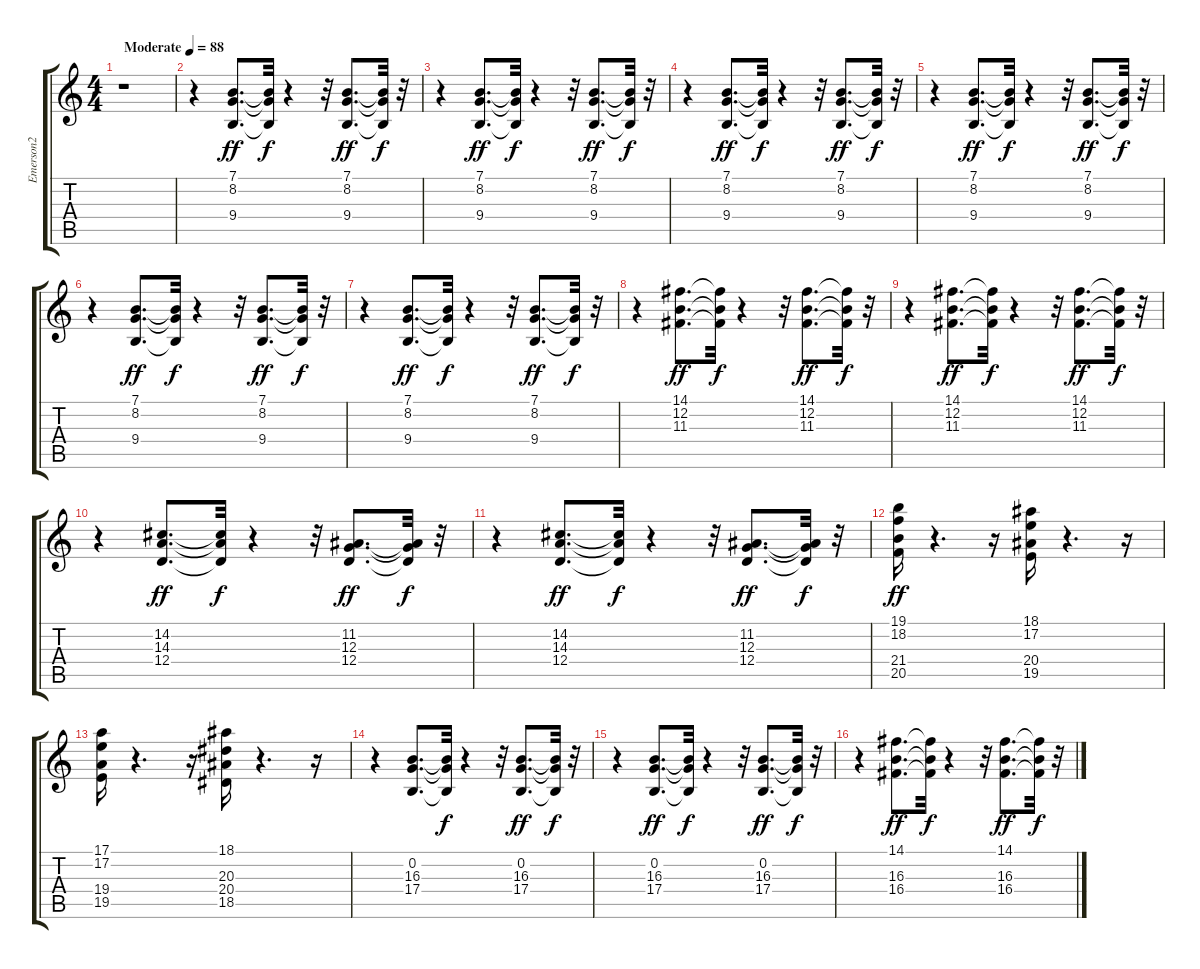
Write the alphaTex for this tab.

\track ("Emerson2" "Emerson2") {instrument percussiveorgan}
\staff {score tabs}
\tuning (E4 B3 G3 D3 A2 E2) {hide}
\ts (4 4)
\tempo (88 "Moderate")
\clef g2
\ks c
r.1{dy ff instrument percussiveorgan} |
r.4 (7.1 8.2 9.4).8{d} (7.1{t} 8.2{t} 9.4{t}).32{dy f} r.4 r.32 (7.1 8.2 9.4).8{d dy ff} (7.1{t} 8.2{t} 9.4{t}).32{dy f} r.32 |
r.4 (7.1 8.2 9.4).8{d dy ff} (7.1{t} 8.2{t} 9.4{t}).32{dy f} r.4 r.32 (7.1 8.2 9.4).8{d dy ff} (7.1{t} 8.2{t} 9.4{t}).32{dy f} r.32 |
r.4 (7.1 8.2 9.4).8{d dy ff} (7.1{t} 8.2{t} 9.4{t}).32{dy f} r.4 r.32 (7.1 8.2 9.4).8{d dy ff} (7.1{t} 8.2{t} 9.4{t}).32{dy f} r.32 |
r.4 (7.1 8.2 9.4).8{d dy ff} (7.1{t} 8.2{t} 9.4{t}).32{dy f} r.4 r.32 (7.1 8.2 9.4).8{d dy ff} (7.1{t} 8.2{t} 9.4{t}).32{dy f} r.32 |
r.4 (7.1 8.2 9.4).8{d dy ff} (7.1{t} 8.2{t} 9.4{t}).32{dy f} r.4 r.32 (7.1 8.2 9.4).8{d dy ff} (7.1{t} 8.2{t} 9.4{t}).32{dy f} r.32 |
r.4 (7.1 8.2 9.4).8{d dy ff} (7.1{t} 8.2{t} 9.4{t}).32{dy f} r.4 r.32 (7.1 8.2 9.4).8{d dy ff} (7.1{t} 8.2{t} 9.4{t}).32{dy f} r.32 |
r.4 (14.1 12.2 11.3).8{d dy ff} (14.1{t} 12.2{t} 11.3{t}).32{dy f} r.4 r.32 (14.1 12.2 11.3).8{d dy ff} (14.1{t} 12.2{t} 11.3{t}).32{dy f} r.32 |
r.4 (14.1 12.2 11.3).8{d dy ff} (14.1{t} 12.2{t} 11.3{t}).32{dy f} r.4 r.32 (14.1 12.2 11.3).8{d dy ff} (14.1{t} 12.2{t} 11.3{t}).32{dy f} r.32 |
r.4 (14.2 14.3 12.4).8{d dy ff} (14.2{t} 14.3{t} 12.4{t}).32{dy f} r.4 r.32 (11.2 12.3 12.4).8{d dy ff} (11.2{t} 12.3{t} 12.4{t}).32{dy f} r.32 |
r.4 (14.2 14.3 12.4).8{d dy ff} (14.2{t} 14.3{t} 12.4{t}).32{dy f} r.4 r.32 (11.2 12.3 12.4).8{d dy ff} (11.2{t} 12.3{t} 12.4{t}).32{dy f} r.32 |
(19.1 18.2 21.4 20.5).16{dy ff} r.4{d} r.16 (18.1 17.2 20.4 19.5).16 r.4{d} r.16 |
(17.1 17.2 19.4 19.5).16 r.4{d} r.16 (18.1 20.3 20.4 18.5).16 r.4{d} r.16 |
r.4 (0.2 16.3 17.4).8{d} (0.2{t} 16.3{t} 17.4{t}).32{dy f} r.4 r.32 (0.2 16.3 17.4).8{d dy ff} (0.2{t} 16.3{t} 17.4{t}).32{dy f} r.32 |
r.4 (0.2 16.3 17.4).8{d dy ff} (0.2{t} 16.3{t} 17.4{t}).32{dy f} r.4 r.32 (0.2 16.3 17.4).8{d dy ff} (0.2{t} 16.3{t} 17.4{t}).32{dy f} r.32 |
r.4 (14.1 16.3 16.4).8{d dy ff} (14.1{t} 16.3{t} 16.4{t}).32{dy f} r.4 r.32 (14.1 16.3 16.4).8{d dy ff} (14.1{t} 16.3{t} 16.4{t}).32{dy f} r.32
